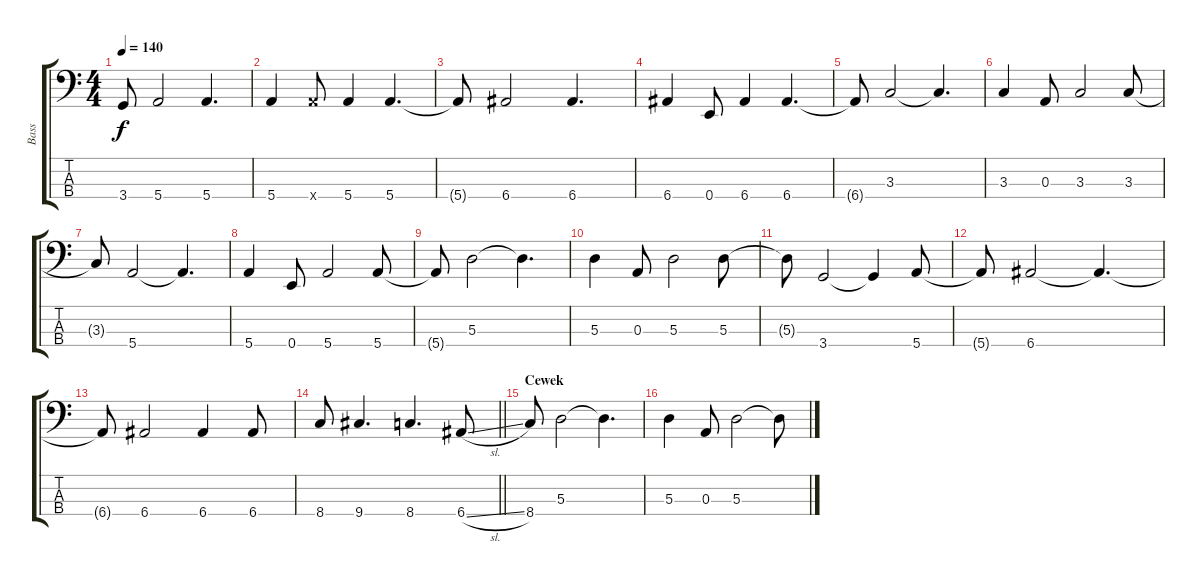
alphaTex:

\track ("Bass" "Bass") {instrument electricbassfinger}
\staff {score tabs}
\tuning (G2 D2 A1 E1) {hide}
\ts (4 4)
\tempo 140
\clef f4
\ks c
3.4.8{dy f} 5.4.2 5.4.4{d} |
5.4.4 5.4{x}.8 5.4.4 5.4.4{d} |
5.4{t}.8 6.4.2 6.4.4{d} |
6.4.4 0.4.8 6.4.4 6.4.4{d} |
6.4{t}.8 3.3.2 3.3{t}.4{d} |
3.3.4 0.3.8 3.3.2 3.3.8 |
3.3{t}.8 5.4.2 5.4{t}.4{d} |
5.4.4 0.4.8 5.4.2 5.4.8 |
5.4{t}.8 5.3.2 5.3{t}.4{d} |
5.3.4 0.3.8 5.3.2 5.3.8 |
5.3{t}.8 3.4.2 3.4{t}.4 5.4.8 |
5.4{t}.8 6.4.2 6.4{t}.4{d} |
6.4{t}.8 6.4.2 6.4.4 6.4.8 |
\barLineRight lightlight
8.4.8 9.4.4{d} 8.4.4{d} 6.4{sl}.8 |
\section ("" "Cewek")
8.4.8 5.3.2 5.3{t}.4{d} |
5.3.4 0.3.8 5.3.2 5.3{t}.8
